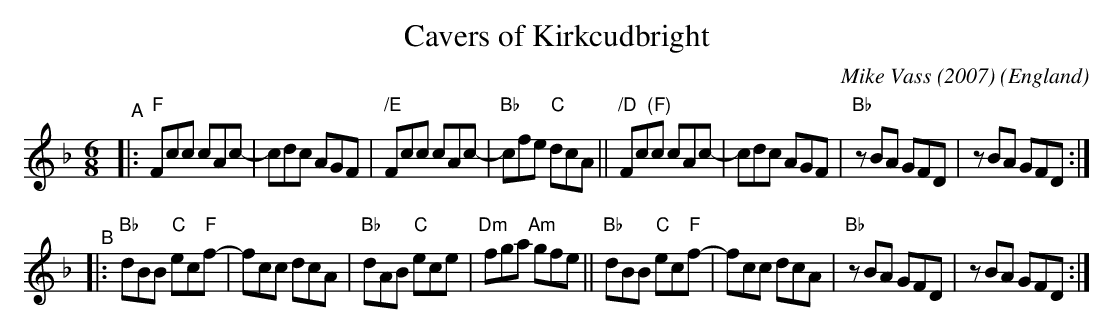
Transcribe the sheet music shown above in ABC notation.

X:1
T: Cavers of Kirkcudbright
C: Mike Vass (2007)
O: England
M: 6/8
L: 1/8
K: F
"^A"\
|:  "F"Fcc cAc- | cdc AGF | "/E"Fcc cAc- | "Bb"cfe "C"dcA \
|| "/D"Fc"(F)"c cAc- | cdc AGF | "Bb"zBA GFD | zBA GFD :|
"^B"\
|: "Bb"dBB "C"ec"F"f- | fcc dcA | "Bb"dAB "C"ece | "Dm"fga "Am"gfe \
|| "Bb"dBB "C"ec"F"f- | fcc dcA | "Bb"zBA GFD | zBA GFD :|
